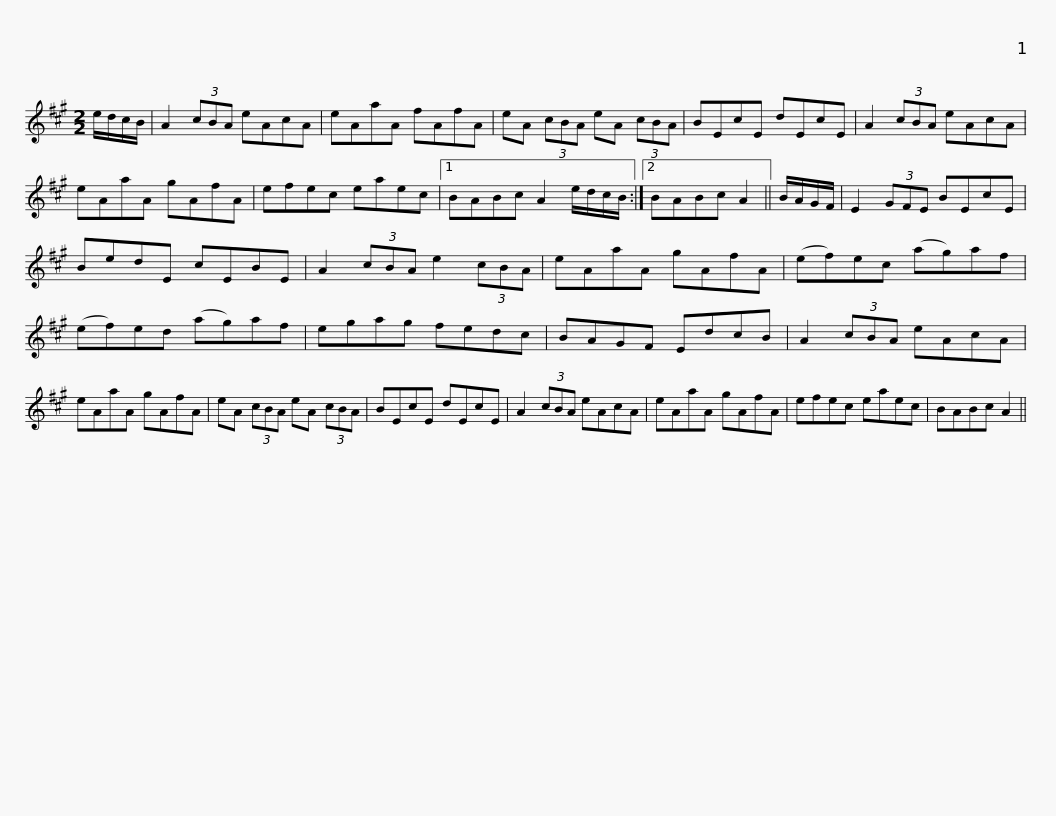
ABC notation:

X:1
L:1/8
M:2/2
I:linebreak $
K:A
V:1 treble
V:1
 e/d/c/B/ | A2 (3cBA eAcA | eAaA fAfA | eA (3cBA eA (3cBA | BEcE dEcE |$ %5
 A2 (3cBA eAcA | eAaA gAfA | efec eaec |1 BABc A2 e/d/c/B/ :|2 BABc A2 || %10
 B/A/G/F/ |$ E2 (3GFE BEcE | BedE cEBE | A2 (3cBA e2 (3cBA | eAaA gAfA | %15
 (ef)ec (ag)af |$ (ef)ed (ag)af | egag fedc | BAGF EdcB | A2 (3cBA eAcA | %20
 eAaA gAfA |$ eA (3cBA eA (3cBA | BEcE dEcE | A2 (3cBA eAcA | eAaA gAfA | %25
 efec eaec |$ BABc A2 || %27
